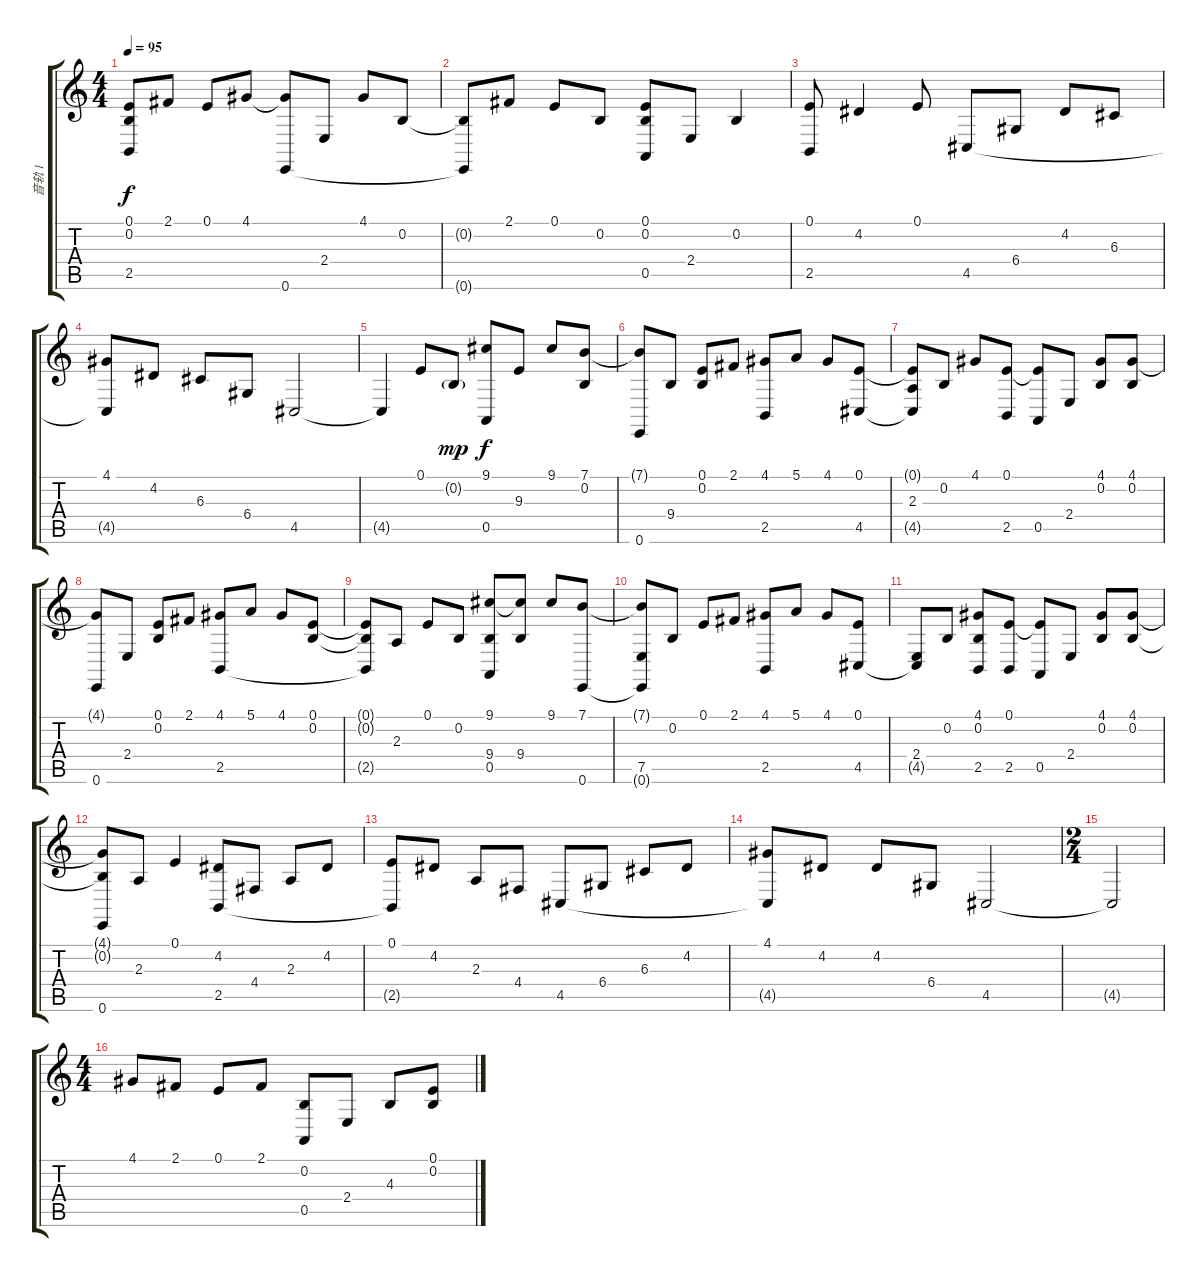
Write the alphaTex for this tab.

\track ("音轨 1" "音轨 1") {instrument acousticgrandpiano}
\staff {score tabs}
\tuning (E4 B3 G3 D3 A2 E2) {hide}
\ts (4 4)
\tempo 95
\clef g2
\ks c
(0.1 0.2 2.5).8{dy f} 2.1.8 0.1.8 4.1.8 (4.1{t} 0.6).8 2.4.8 4.1.8 0.2.8 |
(0.2{t} 0.6{t}).8 2.1.8 0.1.8 0.2.8 (0.1 0.2 0.5).8 2.4.8 0.2.4 |
(0.1 2.5).8 4.2.4 0.1.8 4.5.8 6.4.8 4.2.8 6.3.8 |
(4.1 4.5{t}).8 4.2.8 6.3.8 6.4.8 4.5.2 |
4.5{t}.4 0.1.8 0.2{g}.8{dy mp} (9.1 0.5).8{dy f} 9.3.8 9.1.8 (7.1 0.2).8 |
(7.1{t} 0.6).8 9.4.8 (0.1 0.2).8 2.1.8 (4.1 2.5).8 5.1.8 4.1.8 (0.1 4.5).8 |
(0.1{t} 2.3 4.5{t}).8 0.2.8 4.1.8 (0.1 2.5).8 (0.1{t} 0.5).8 2.4.8 (4.1 0.2).8 (4.1 0.2).8 |
(4.1{t} 0.6).8 2.4.8 (0.1 0.2).8 2.1.8 (4.1 2.5).8 5.1.8 4.1.8 (0.1 0.2).8 |
(0.1{t} 0.2{t} 2.5{t}).8 2.3.8 0.1.8 0.2.8 (9.1 9.4 0.5).8 (9.1{t} 9.4).8 9.1.8 (7.1 0.6).8 |
(7.1{t} 7.5 0.6{t}).8 0.2.8 0.1.8 2.1.8 (4.1 2.5).8 5.1.8 4.1.8 (0.1 4.5).8 |
(2.4 4.5{t}).8 0.2.8 (4.1 0.2 2.5).8 (0.1 2.5).8 (0.1{t} 0.5).8 2.4.8 (4.1 0.2).8 (4.1 0.2).8 |
(4.1{t} 0.2{t} 0.6).8 2.3.8 0.1.4 (4.2 2.5).8 4.4.8 2.3.8 4.2.8 |
(0.1 2.5{t}).8 4.2.8 2.3.8 4.4.8 4.5.8 6.4.8 6.3.8 4.2.8 |
(4.1 4.5{t}).8 4.2.8 4.2.8 6.4.8 4.5.2 |
\ts (2 4)
4.5{t}.2 |
\ts (4 4)
4.1.8 2.1.8 0.1.8 2.1.8 (0.2 0.5).8 2.4.8 4.3.8 (0.1 0.2).8
